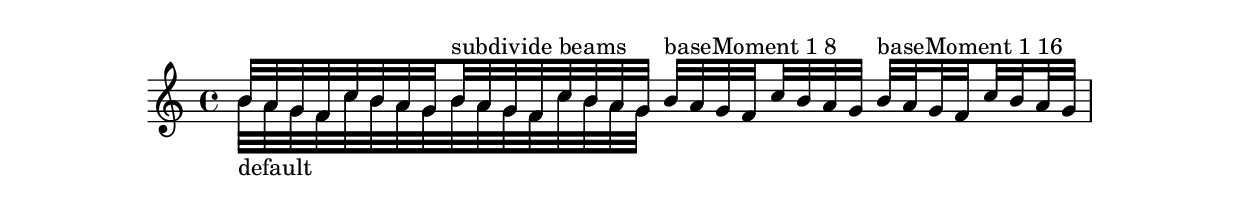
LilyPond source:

%% DO NOT EDIT this file manually; it is automatically
%% generated from LSR http://lsr.dsi.unimi.it
%% Make any changes in LSR itself, or in Documentation/snippets/new/ ,
%% and then run scripts/auxiliar/makelsr.py
%%
%% This file is in the public domain.
\version "2.14.2"

\header {
  lsrtags = "automatic-notation, connecting-notes, rhythms"

  texidoc = "
Beams can be subdivided automatically.  By setting the property
@code{subdivideBeams}, beams are subdivided at beat positions (as
specified in @code{baseMoment}).

"
  doctitle = "Automatic beam subdivisions"
} % begin verbatim

\new Staff {
  \relative c'' {
    <<
      {
        \voiceOne
        \set subdivideBeams = ##t
        b32[ a g f c' b a g
        b32^"subdivide beams" a g f c' b a g]
      }
      \new Voice {
        \voiceTwo
        b32_"default"[ a g f c' b a g
        b32 a g f c' b a g]
      }
    >>
    \oneVoice
    \set baseMoment = #(ly:make-moment 1 8)
    \set beatStructure = #'(2 2 2 2)
    b32^"baseMoment 1 8"[ a g f c' b a g]
    \set baseMoment = #(ly:make-moment 1 16)
    \set beatStructure = #'(4 4 4 4)
    b32^"baseMoment 1 16"[ a g f c' b a g]
  }
}
